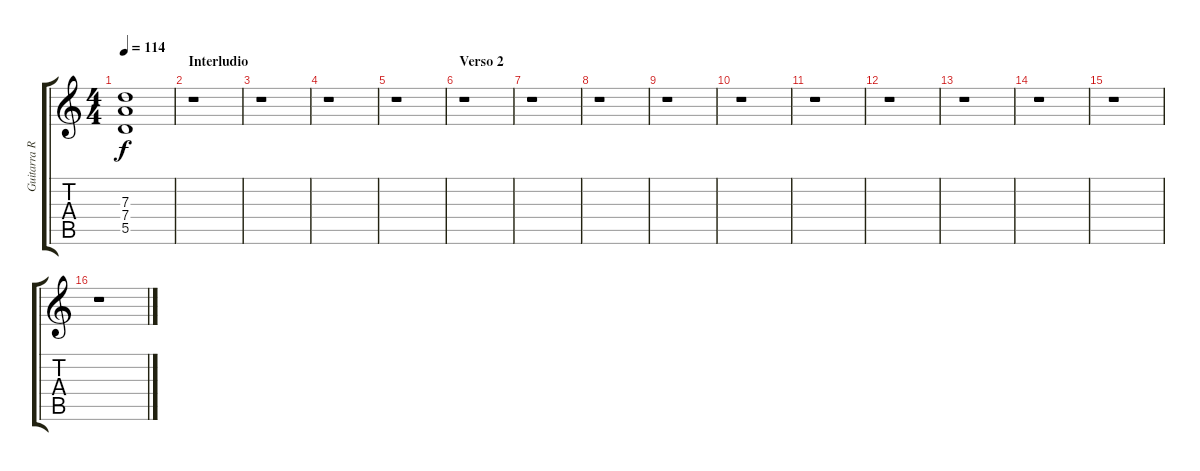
\track ("Guitarra Ritmica" "Guitarra R") {instrument distortionguitar}
\staff {score tabs}
\tuning (E4 B3 G3 D3 A2 E2) {hide}
\ts (4 4)
\tempo 114
\clef g2
\ks c
(7.3 7.4 5.5).1{dy f volume 10} |
\section ("" "Interludio")
r.1 |
r.1 |
r.1 |
r.1 |
\section ("" "Verso 2")
r.1 |
r.1 |
r.1 |
r.1 |
r.1 |
r.1 |
r.1 |
r.1 |
r.1 |
r.1 |
r.1
